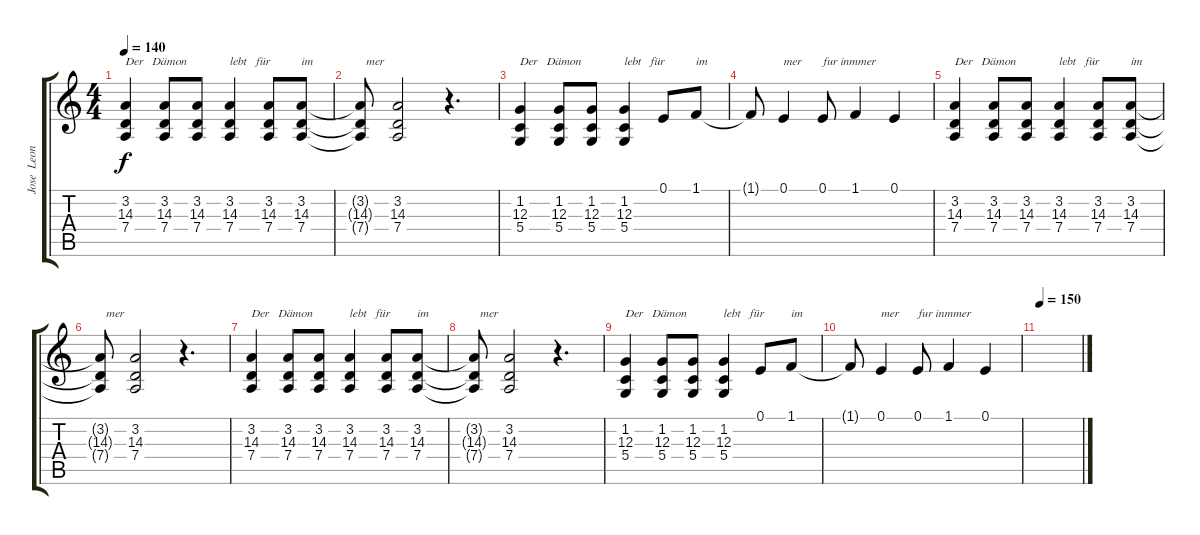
\track ("Jose  Leon y patricia" "Jose  Leon") {instrument lead6voice}
\staff {score tabs}
\tuning (E4 B3 G3 D3 A2 E2) {hide}
\ts (4 4)
\tempo 140
\clef g2
\ks c
(3.2 14.3 7.4).4{txt "Der   Dämon" dy f} (3.2 14.3 7.4).8 (3.2 14.3 7.4).8 (3.2 14.3 7.4).4{txt "lebt   für "} (3.2 14.3 7.4).8 (3.2 14.3 7.4).8{txt "im"} |
(3.2{t} 14.3{t} 7.4{t}).8{txt "  mer"} (3.2 14.3 7.4).2 r.4{d} |
(1.2 12.3 5.4).4{txt "Der   Dämon"} (1.2 12.3 5.4).8 (1.2 12.3 5.4).8 (1.2 12.3 5.4).4{txt "lebt   für "} 0.1.8 1.1.8{txt "im"} |
1.1{t}.8 0.1.4{txt "mer"} 0.1.8{txt "fur inmmer"} 1.1.4 0.1.4 |
(3.2 14.3 7.4).4{txt "Der   Dämon" instrument lead6voice} (3.2 14.3 7.4).8 (3.2 14.3 7.4).8 (3.2 14.3 7.4).4{txt "lebt   für "} (3.2 14.3 7.4).8 (3.2 14.3 7.4).8{txt "im"} |
(3.2{t} 14.3{t} 7.4{t}).8{txt "  mer"} (3.2 14.3 7.4).2 r.4{d} |
(3.2 14.3 7.4).4{txt "Der   Dämon" instrument lead6voice} (3.2 14.3 7.4).8 (3.2 14.3 7.4).8 (3.2 14.3 7.4).4{txt "lebt   für "} (3.2 14.3 7.4).8 (3.2 14.3 7.4).8{txt "im"} |
(3.2{t} 14.3{t} 7.4{t}).8{txt "  mer"} (3.2 14.3 7.4).2 r.4{d} |
(1.2 12.3 5.4).4{txt "Der   Dämon"} (1.2 12.3 5.4).8 (1.2 12.3 5.4).8 (1.2 12.3 5.4).4{txt "lebt   für "} 0.1.8 1.1.8{txt "im"} |
1.1{t}.8 0.1.4{txt "mer"} 0.1.8{txt "fur inmmer"} 1.1.4 0.1.4 |
\tempo 150
